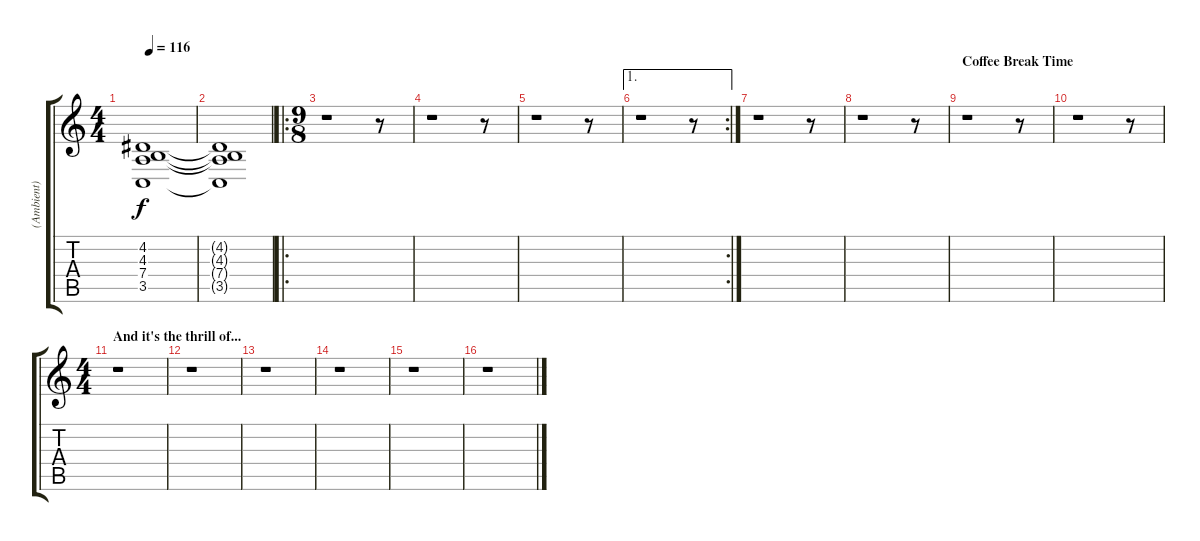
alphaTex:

\track ("(Ambient)" "(Ambient)") {instrument stringensemble2}
\staff {score tabs}
\tuning (E4 B3 G3 D3 A2 E2) {hide}
\ts (4 4)
\tempo 116
\clef g2
\ks c
(4.2{t} 4.3{t} 7.4{t} 3.5{t}).1{dy f} |
(4.2{t} 4.3{t} 7.4{t} 3.5{t}).1 |
\ro
\ts (9 8)
r.1 r.8 |
r.1 r.8 |
r.1 r.8 |
\ae 1
\rc 2
r.1 r.8 |
r.1 r.8 |
r.1 r.8 |
\section ("" "Coffee Break Time")
r.1 r.8 |
r.1 r.8 |
\ts (4 4)
\section ("" "And it's the thrill of...")
r.1 |
r.1 |
r.1 |
r.1 |
r.1 |
r.1
